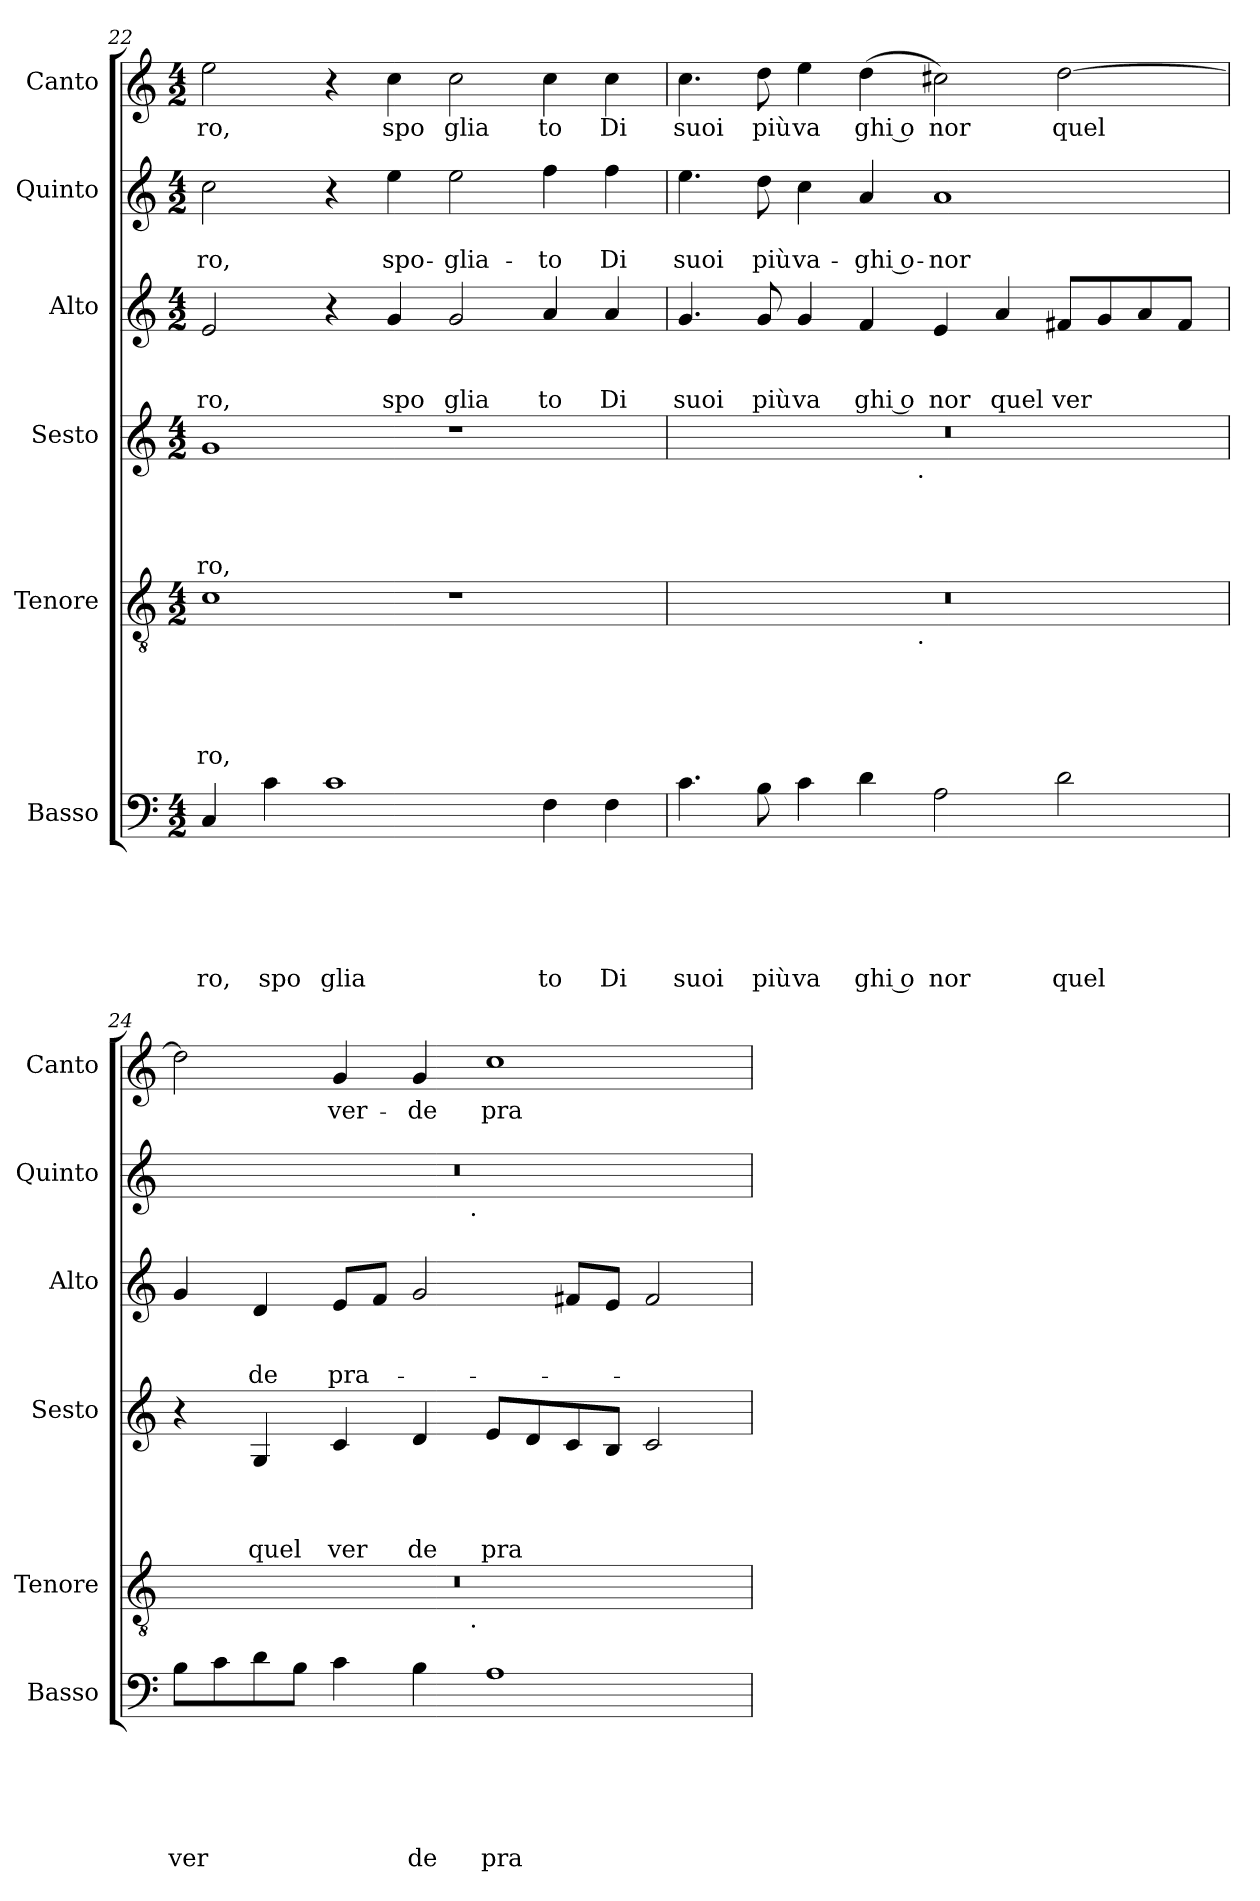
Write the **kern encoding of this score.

**kern	**text	**text	**text	**text	**text	**text	**kern	**text	**text	**text	**text	**text	**kern	**text	**text	**text	**text	**kern	**text	**text	**text	**kern	**text	**text	**kern	**text
*part6	*part6	*part6	*part6	*part6	*part6	*part6	*part5	*part5	*part5	*part5	*part5	*part5	*part4	*part4	*part4	*part4	*part4	*part3	*part3	*part3	*part3	*part2	*part2	*part2	*part1	*part1
*staff6	*staff6	*staff6	*staff6	*staff6	*staff6	*staff6	*staff5	*staff5	*staff5	*staff5	*staff5	*staff5	*staff4	*staff4	*staff4	*staff4	*staff4	*staff3	*staff3	*staff3	*staff3	*staff2	*staff2	*staff2	*staff1	*staff1
*I"Basso	*	*	*	*	*	*	*I"Tenore	*	*	*	*	*	*I"Sesto	*	*	*	*	*I"Alto	*	*	*	*I"Quinto	*	*	*I"Canto	*
*I'Basso	*	*	*	*	*	*	*I'Tenore	*	*	*	*	*	*I'Sesto	*	*	*	*	*I'Alto	*	*	*	*I'Quinto	*	*	*I'Canto	*
*clefF4	*	*	*	*	*	*	*clefGv2	*	*	*	*	*	*clefG2	*	*	*	*	*clefG2	*	*	*	*clefG2	*	*	*clefG2	*
*k[]	*	*	*	*	*	*	*k[]	*	*	*	*	*	*k[]	*	*	*	*	*k[]	*	*	*	*k[]	*	*	*k[]	*
*C:	*	*	*	*	*	*	*C:	*	*	*	*	*	*C:	*	*	*	*	*C:	*	*	*	*C:	*	*	*C:	*
*M4/2	*	*	*	*	*	*	*M4/2	*	*	*	*	*	*M4/2	*	*	*	*	*M4/2	*	*	*	*M4/2	*	*	*M4/2	*
=22	=22	=22	=22	=22	=22	=22	=22	=22	=22	=22	=22	=22	=22	=22	=22	=22	=22	=22	=22	=22	=22	=22	=22	=22	=22	=22
!	!	!	!	!	!	!LO:LY:b	!	!	!	!	!	!LO:LY:b	!	!	!	!	!LO:LY:b	!	!	!	!LO:LY:b	!	!	!LO:LY:b	!	!LO:LY:b
4C/	.	.	.	.	.	ro,	1c	.	.	.	.	ro,	1g	.	.	.	-ro,	2e/	.	.	ro,	2cc\	.	-ro,	2ee\	ro,
!	!	!	!	!	!	!LO:LY:b	!	!	!	!	!	!	!	!	!	!	!	!	!	!	!	!	!	!	!	!
4c\	.	.	.	.	.	spo	.	.	.	.	.	.	.	.	.	.	.	.	.	.	.	.	.	.	.	.
!	!	!	!	!	!	!LO:LY:b	!	!	!	!	!	!	!	!	!	!	!	!	!	!	!	!	!	!	!	!
1c	.	.	.	.	.	glia	.	.	.	.	.	.	.	.	.	.	.	4r	.	.	.	4r	.	.	4r	.
!	!	!	!	!	!	!	!	!	!	!	!	!	!	!	!	!	!	!	!	!	!LO:LY:b	!	!	!LO:LY:b	!	!LO:LY:b
.	.	.	.	.	.	.	.	.	.	.	.	.	.	.	.	.	.	4g/	.	.	spo	4ee\	.	spo-	4cc\	spo
!	!	!	!	!	!	!	!	!	!	!	!	!	!	!	!	!	!	!	!	!	!LO:LY:b	!	!	!LO:LY:b	!	!LO:LY:b
.	.	.	.	.	.	.	1r	.	.	.	.	.	1r	.	.	.	.	2g/	.	.	glia	2ee\	.	-glia-	2cc\	glia
!	!	!	!	!	!	!LO:LY:b	!	!	!	!	!	!	!	!	!	!	!	!	!	!	!LO:LY:b	!	!	!LO:LY:b	!	!LO:LY:b
4F\	.	.	.	.	.	to	.	.	.	.	.	.	.	.	.	.	.	4a/	.	.	to	4ff\	.	-to	4cc\	to
!	!	!	!	!	!	!LO:LY:b	!	!	!	!	!	!	!	!	!	!	!	!	!	!	!LO:LY:b	!	!	!LO:LY:b	!	!LO:LY:b
4F\	.	.	.	.	.	Di	.	.	.	.	.	.	.	.	.	.	.	4a/	.	.	Di	4ff\	.	Di	4cc\	Di
=23	=23	=23	=23	=23	=23	=23	=23	=23	=23	=23	=23	=23	=23	=23	=23	=23	=23	=23	=23	=23	=23	=23	=23	=23	=23	=23
!	!	!	!	!	!	!LO:LY:b	!	!	!	!	!	!	!	!	!	!	!	!	!	!	!LO:LY:b	!	!	!LO:LY:b	!	!LO:LY:b
*	*	*	*	*	*	*	*^	*	*	*	*	*	*^	*	*	*	*	*	*	*	*	*	*	*	*	*
4.c\	.	.	.	.	.	suoi	0r	2ryy	.	.	.	.	.	0r	2ryy	.	.	.	.	4.g/	.	.	suoi	4.ee\	.	suoi	4.cc\	suoi
!	!	!	!	!	!	!LO:LY:b	!	!	!	!	!	!	!	!	!	!	!	!	!	!	!	!	!LO:LY:b	!	!	!LO:LY:b	!	!LO:LY:b
8B\	.	.	.	.	.	più	.	.	.	.	.	.	.	.	.	.	.	.	.	8g/	.	.	più	8dd\	.	più	8dd\	più
!	!	!	!	!	!	!LO:LY:b	!	!	!	!	!	!	!	!	!	!	!	!	!	!	!	!	!LO:LY:b	!	!	!LO:LY:b	!	!LO:LY:b
4c\	.	.	.	.	.	va	.	4...ryy	.	.	.	.	.	.	4...ryy	.	.	.	.	4g/	.	.	va	4cc\	.	va-	4ee\	va
!	!	!	!	!	!	!LO:LY:b:rj	!	!	!	!	!	!	!	!	!	!	!	!	!	!	!	!	!LO:LY:b:rj	!	!	!LO:LY:b:rj	!	!LO:LY:b:rj
4d\	.	.	.	.	.	ghi o	.	.	.	.	.	.	.	.	.	.	.	.	.	4f/	.	.	ghi o	4a/	.	-ghi o-	(<4dd\	ghi o
!	!	!	!	!	!	!	!	!	!	!	!	!	!	!	!LO:TX:b:t=.	!	!	!	!	!	!	!	!	!	!	!	!	!
!	!	!	!	!	!	!	!	!LO:TX:b:t=.	!	!	!	!	!	!	!	!	!	!	!	!	!	!	!	!	!	!	!	!
.	.	.	.	.	.	.	.	1ryy	.	.	.	.	.	.	1ryy	.	.	.	.	.	.	.	.	.	.	.	.	.
!	!	!	!	!	!	!LO:LY:b	!	!	!	!	!	!	!	!	!	!	!	!	!	!	!	!	!LO:LY:b	!	!	!LO:LY:b	!	!LO:LY:b
2A\	.	.	.	.	.	nor	.	.	.	.	.	.	.	.	.	.	.	.	.	4e/	.	.	nor	1a	.	-nor	2cc#X\)	nor
!	!	!	!	!	!	!	!	!	!	!	!	!	!	!	!	!	!	!	!	!	!	!	!LO:LY:b	!	!	!	!	!
.	.	.	.	.	.	.	.	.	.	.	.	.	.	.	.	.	.	.	.	4a/	.	.	quel	.	.	.	.	.
!	!	!	!	!	!	!LO:LY:b	!	!	!	!	!	!	!	!	!	!	!	!	!	!	!	!	!LO:LY:b	!	!	!	!	!LO:LY:b
2d\	.	.	.	.	.	quel	.	.	.	.	.	.	.	.	.	.	.	.	.	8f#X/L	.	.	ver	.	.	.	[<2dd\	quel
.	.	.	.	.	.	.	.	.	.	.	.	.	.	.	.	.	.	.	.	8g/	.	.	.	.	.	.	.	.
.	.	.	.	.	.	.	.	.	.	.	.	.	.	.	.	.	.	.	.	8a/	.	.	.	.	.	.	.	.
.	.	.	.	.	.	.	.	.	.	.	.	.	.	.	.	.	.	.	.	8f#/J	.	.	.	.	.	.	.	.
.	.	.	.	.	.	.	.	32ryy	.	.	.	.	.	.	32ryy	.	.	.	.	.	.	.	.	.	.	.	.	.
!!LO:LB:g=z
=24	=24	=24	=24	=24	=24	=24	=24	=24	=24	=24	=24	=24	=24	=24	=24	=24	=24	=24	=24	=24	=24	=24	=24	=24	=24	=24	=24	=24
!	!	!	!	!	!	!LO:LY:b	!	!	!	!	!	!	!	!	!	!	!	!	!	!	!	!	!	!	!	!	!	!
*	*	*	*	*	*	*	*	*	*	*	*	*	*	*v	*v	*	*	*	*	*	*	*	*	*^	*	*	*	*
8B\L	.	.	.	.	.	ver	0r	2ryy	.	.	.	.	.	4r	.	.	.	.	4g/	.	.	.	0r	2ryy	.	.	2dd\]	.
8c\	.	.	.	.	.	.	.	.	.	.	.	.	.	.	.	.	.	.	.	.	.	.	.	.	.	.	.	.
!	!	!	!	!	!	!	!	!	!	!	!	!	!	!	!	!	!	!LO:LY:b	!	!	!	!LO:LY:b	!	!	!	!	!	!
8d\	.	.	.	.	.	.	.	.	.	.	.	.	.	4G/	.	.	.	quel	4d/	.	.	de	.	.	.	.	.	.
8B\J	.	.	.	.	.	.	.	.	.	.	.	.	.	.	.	.	.	.	.	.	.	.	.	.	.	.	.	.
!	!	!	!	!	!	!	!	!	!	!	!	!	!	!	!	!	!	!LO:LY:b	!	!	!	!LO:LY:b	!	!	!	!	!	!LO:LY:b
4c\	.	.	.	.	.	.	.	4...ryy	.	.	.	.	.	4c/	.	.	.	ver	8e/L	.	.	pra-	.	4...ryy	.	.	4g/	ver-
.	.	.	.	.	.	.	.	.	.	.	.	.	.	.	.	.	.	.	8f/J	.	.	.	.	.	.	.	.	.
!	!	!	!	!	!	!LO:LY:b	!	!	!	!	!	!	!	!	!	!	!	!LO:LY:b	!	!	!	!	!	!	!	!	!	!LO:LY:b
4B\	.	.	.	.	.	de	.	.	.	.	.	.	.	4d/	.	.	.	de	2g/	.	.	.	.	.	.	.	4g/	-de
!	!	!	!	!	!	!	!	!	!	!	!	!	!	!	!	!	!	!	!	!	!	!	!	!LO:TX:b:t=.	!	!	!	!
!	!	!	!	!	!	!	!	!LO:TX:b:t=.	!	!	!	!	!	!	!	!	!	!	!	!	!	!	!	!	!	!	!	!
.	.	.	.	.	.	.	.	1ryy	.	.	.	.	.	.	.	.	.	.	.	.	.	.	.	1ryy	.	.	.	.
!	!	!	!	!	!	!LO:LY:b	!	!	!	!	!	!	!	!	!	!	!	!LO:LY:b	!	!	!	!	!	!	!	!	!	!LO:LY:b
1A	.	.	.	.	.	pra	.	.	.	.	.	.	.	8e/L	.	.	.	pra	.	.	.	.	.	.	.	.	1cc	pra-
.	.	.	.	.	.	.	.	.	.	.	.	.	.	8d/	.	.	.	.	.	.	.	.	.	.	.	.	.	.
.	.	.	.	.	.	.	.	.	.	.	.	.	.	8c/	.	.	.	.	8f#X/L	.	.	.	.	.	.	.	.	.
.	.	.	.	.	.	.	.	.	.	.	.	.	.	8B/J	.	.	.	.	8e/J	.	.	.	.	.	.	.	.	.
.	.	.	.	.	.	.	.	.	.	.	.	.	.	2c/	.	.	.	.	2f#/	.	.	.	.	.	.	.	.	.
.	.	.	.	.	.	.	.	32ryy	.	.	.	.	.	.	.	.	.	.	.	.	.	.	.	32ryy	.	.	.	.
*	*	*	*	*	*	*	*v	*v	*	*	*	*	*	*	*	*	*	*	*	*	*	*	*v	*v	*	*	*	*
=	=	=	=	=	=	=	=	=	=	=	=	=	=	=	=	=	=	=	=	=	=	=	=	=	=	=
*-	*-	*-	*-	*-	*-	*-	*-	*-	*-	*-	*-	*-	*-	*-	*-	*-	*-	*-	*-	*-	*-	*-	*-	*-	*-	*-
